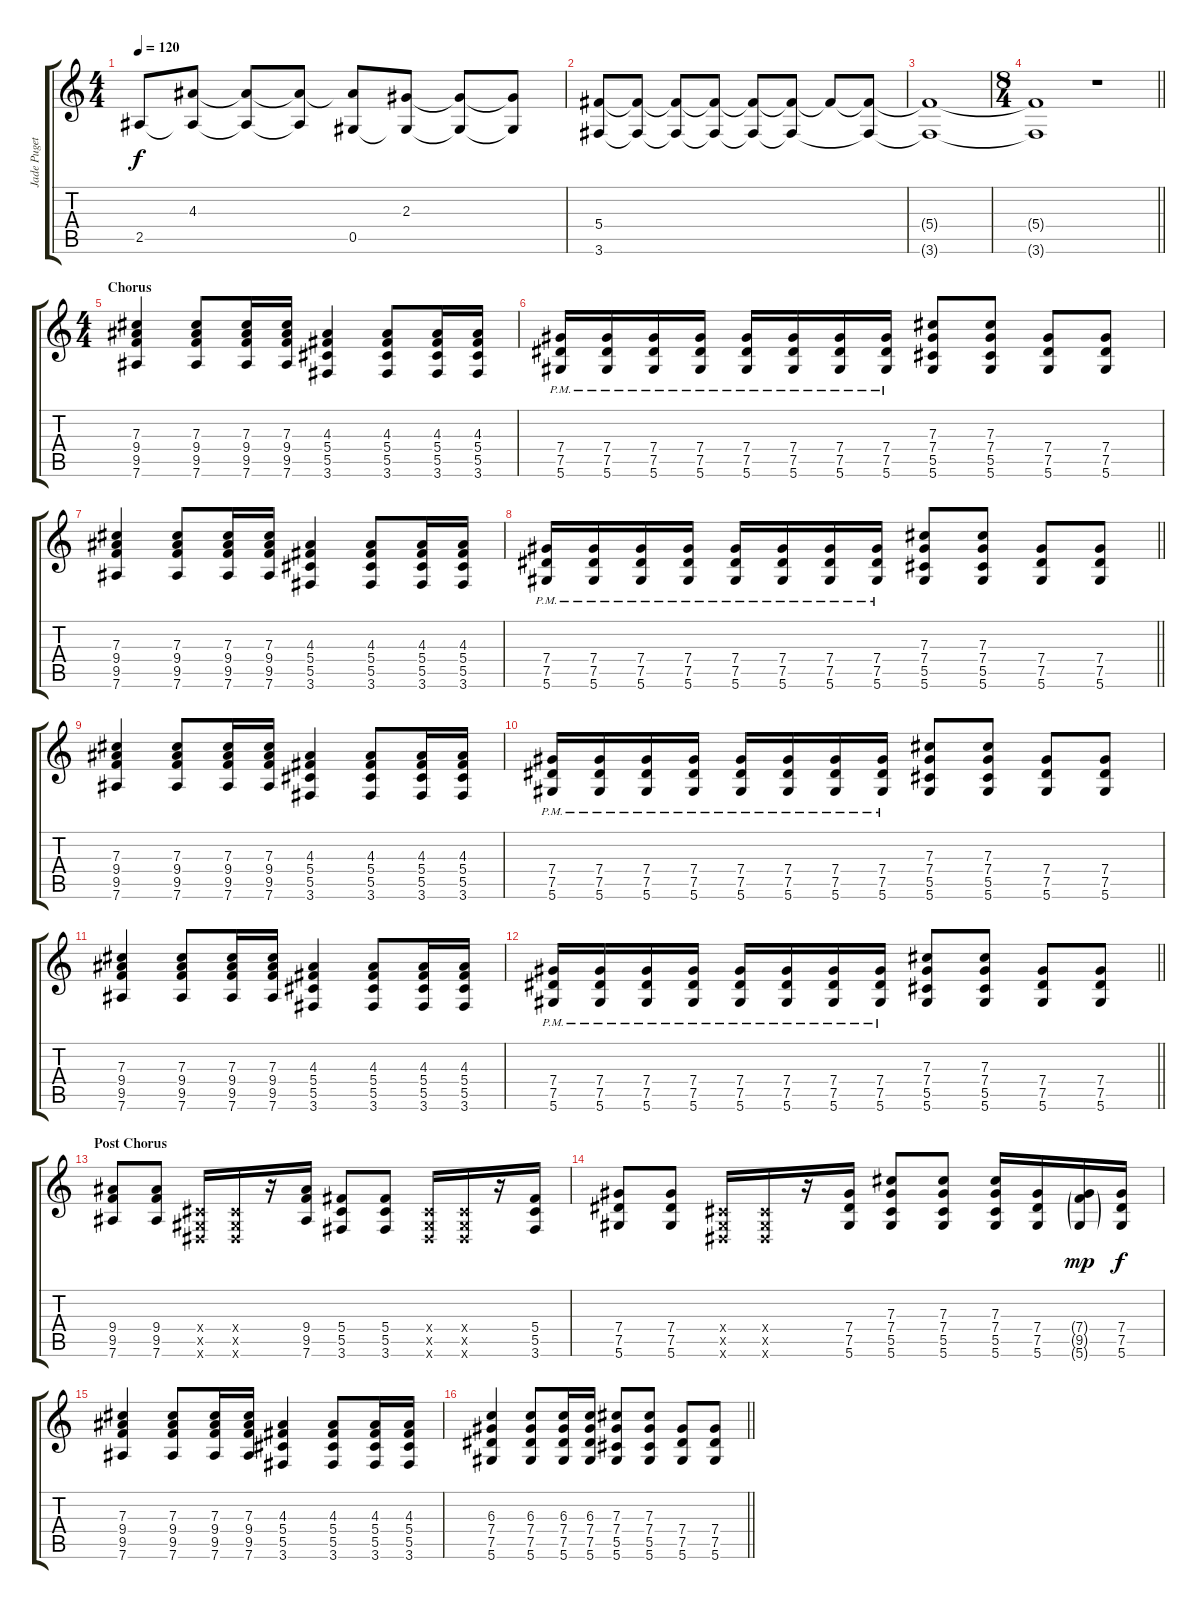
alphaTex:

\track ("Jade Puget (Lead Guitar)" "Jade Puget") {instrument overdrivenguitar}
\staff {score tabs}
\tuning (Eb4 Bb3 Gb3 Db3 Ab2 Eb2) {hide}
\ts (4 4)
\tempo 120
\clef g2
\ks c
2.5{t}.8{dy f} (4.3{t} 2.5{t}).8 (4.3{t} 2.5{t}).8 (4.3{t} 2.5{t}).8 (4.3{t} 0.5).8 (2.3 0.5{t}).8 (2.3{t} 0.5{t}).8 (2.3{t} 0.5{t}).8 |
(5.4 3.6).8 (5.4{t} 3.6{t}).8 (5.4{t} 3.6{t}).8 (5.4{t} 3.6{t}).8 (5.4{t} 3.6{t}).8 (5.4{t} 3.6{t}).8 5.4{t}.8 (5.4{t} 3.6{t}).8 |
(5.4{t} 3.6{t}).1 |
\ts (8 4)
\barLineRight lightlight
(5.4{t} 3.6{t}).1 r.1 |
\ts (4 4)
\section ("" "Chorus")
(7.3 9.4 9.5 7.6).4 (7.3 9.4 9.5 7.6).8 (7.3 9.4 9.5 7.6).16 (7.3 9.4 9.5 7.6).16 (4.3 5.4 5.5 3.6).4 (4.3 5.4 5.5 3.6).8 (4.3 5.4 5.5 3.6).16 (4.3 5.4 5.5 3.6).16 |
(7.4{pm} 7.5{pm} 5.6{pm}).16 (7.4{pm} 7.5{pm} 5.6{pm}).16 (7.4{pm} 7.5{pm} 5.6{pm}).16 (7.4{pm} 7.5{pm} 5.6{pm}).16 (7.4{pm} 7.5{pm} 5.6{pm}).16 (7.4{pm} 7.5{pm} 5.6{pm}).16 (7.4{pm} 7.5{pm} 5.6{pm}).16 (7.4{pm} 7.5{pm} 5.6{pm}).16 (7.3 7.4 5.5 5.6).8 (7.3 7.4 5.5 5.6).8 (7.4 7.5 5.6).8 (7.4 7.5 5.6).8 |
(7.3 9.4 9.5 7.6).4 (7.3 9.4 9.5 7.6).8 (7.3 9.4 9.5 7.6).16 (7.3 9.4 9.5 7.6).16 (4.3 5.4 5.5 3.6).4 (4.3 5.4 5.5 3.6).8 (4.3 5.4 5.5 3.6).16 (4.3 5.4 5.5 3.6).16 |
\barLineRight lightlight
(7.4{pm} 7.5{pm} 5.6{pm}).16 (7.4{pm} 7.5{pm} 5.6{pm}).16 (7.4{pm} 7.5{pm} 5.6{pm}).16 (7.4{pm} 7.5{pm} 5.6{pm}).16 (7.4{pm} 7.5{pm} 5.6{pm}).16 (7.4{pm} 7.5{pm} 5.6{pm}).16 (7.4{pm} 7.5{pm} 5.6{pm}).16 (7.4{pm} 7.5{pm} 5.6{pm}).16 (7.3 7.4 5.5 5.6).8 (7.3 7.4 5.5 5.6).8 (7.4 7.5 5.6).8 (7.4 7.5 5.6).8 |
(7.3 9.4 9.5 7.6).4 (7.3 9.4 9.5 7.6).8 (7.3 9.4 9.5 7.6).16 (7.3 9.4 9.5 7.6).16 (4.3 5.4 5.5 3.6).4 (4.3 5.4 5.5 3.6).8 (4.3 5.4 5.5 3.6).16 (4.3 5.4 5.5 3.6).16 |
(7.4{pm} 7.5{pm} 5.6{pm}).16 (7.4{pm} 7.5{pm} 5.6{pm}).16 (7.4{pm} 7.5{pm} 5.6{pm}).16 (7.4{pm} 7.5{pm} 5.6{pm}).16 (7.4{pm} 7.5{pm} 5.6{pm}).16 (7.4{pm} 7.5{pm} 5.6{pm}).16 (7.4{pm} 7.5{pm} 5.6{pm}).16 (7.4{pm} 7.5{pm} 5.6{pm}).16 (7.3 7.4 5.5 5.6).8 (7.3 7.4 5.5 5.6).8 (7.4 7.5 5.6).8 (7.4 7.5 5.6).8 |
(7.3 9.4 9.5 7.6).4 (7.3 9.4 9.5 7.6).8 (7.3 9.4 9.5 7.6).16 (7.3 9.4 9.5 7.6).16 (4.3 5.4 5.5 3.6).4 (4.3 5.4 5.5 3.6).8 (4.3 5.4 5.5 3.6).16 (4.3 5.4 5.5 3.6).16 |
\barLineRight lightlight
(7.4{pm} 7.5{pm} 5.6{pm}).16 (7.4{pm} 7.5{pm} 5.6{pm}).16 (7.4{pm} 7.5{pm} 5.6{pm}).16 (7.4{pm} 7.5{pm} 5.6{pm}).16 (7.4{pm} 7.5{pm} 5.6{pm}).16 (7.4{pm} 7.5{pm} 5.6{pm}).16 (7.4{pm} 7.5{pm} 5.6{pm}).16 (7.4{pm} 7.5{pm} 5.6{pm}).16 (7.3 7.4 5.5 5.6).8 (7.3 7.4 5.5 5.6).8 (7.4 7.5 5.6).8 (7.4 7.5 5.6).8 |
\section ("" "Post Chorus")
(9.4 9.5 7.6).8 (9.4 9.5 7.6).8 (0.4{x} 0.5{x} 0.6{x}).16 (0.4{x} 0.5{x} 0.6{x}).16 r.16 (9.4 9.5 7.6).16 (5.4 5.5 3.6).8 (5.4 5.5 3.6).8 (0.4{x} 0.5{x} 0.6{x}).16 (0.4{x} 0.5{x} 0.6{x}).16 r.16 (5.4 5.5 3.6).16 |
(7.4 7.5 5.6).8 (7.4 7.5 5.6).8 (0.4{x} 0.5{x} 0.6{x}).16 (0.4{x} 0.5{x} 0.6{x}).16 r.16 (7.4 7.5 5.6).16 (7.3 7.4 5.5 5.6).8 (7.3 7.4 5.5 5.6).8 (7.3 7.4 5.5 5.6).16 (7.4 7.5 5.6).16 (7.4{g} 9.5{g} 5.6{g}).16{dy mp} (7.4 7.5 5.6).16{dy f} |
(7.3 9.4 9.5 7.6).4 (7.3 9.4 9.5 7.6).8 (7.3 9.4 9.5 7.6).16 (7.3 9.4 9.5 7.6).16 (4.3 5.4 5.5 3.6).4 (4.3 5.4 5.5 3.6).8 (4.3 5.4 5.5 3.6).16 (4.3 5.4 5.5 3.6).16 |
\barLineRight lightlight
(6.3 7.4 7.5 5.6).4 (6.3 7.4 7.5 5.6).8 (6.3 7.4 7.5 5.6).16 (6.3 7.4 7.5 5.6).16 (7.3 7.4 5.5 5.6).8 (7.3 7.4 5.5 5.6).8 (7.4 7.5 5.6).8 (7.4 7.5 5.6).8
